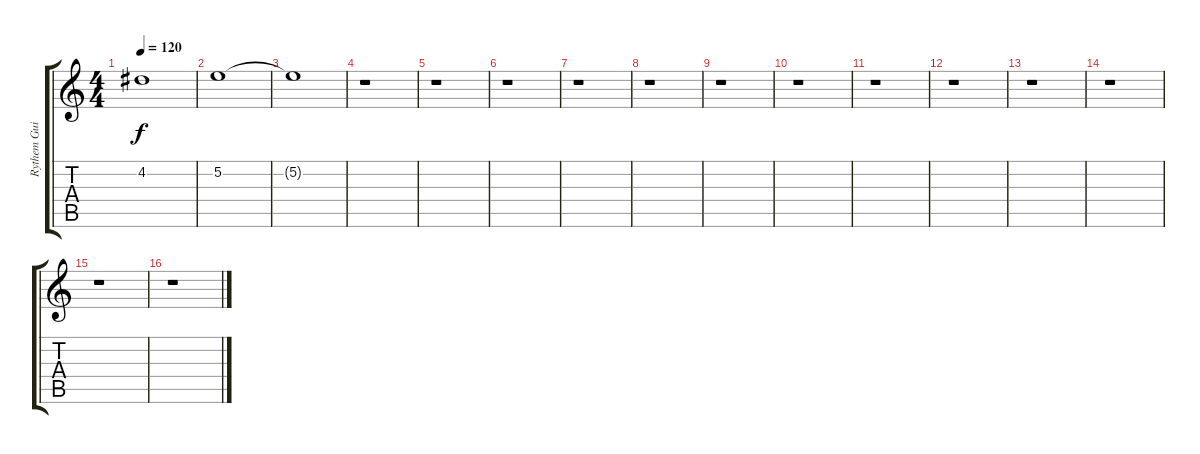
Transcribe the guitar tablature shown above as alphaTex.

\track ("Rythem Guitar/Sitar" "Rythem Gui") {instrument overdrivenguitar}
\staff {score tabs}
\tuning (E4 B3 G3 D3 A2 E2) {hide}
\ts (4 4)
\tempo 120
\clef g2
\ks c
4.2{t}.1{dy f} |
5.2.1 |
5.2{t}.1 |
r.1 |
r.1 |
r.1 |
r.1 |
r.1 |
r.1 |
r.1 |
r.1 |
r.1 |
r.1 |
r.1 |
r.1 |
r.1
